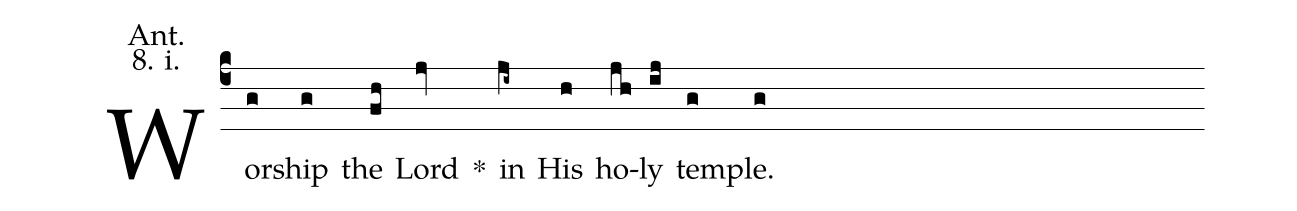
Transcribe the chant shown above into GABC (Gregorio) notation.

annotation: Ant.;
annotation: 8. i.;
%%
(c4) Wor(g)ship(g) the(fh) Lord(jv) <sp>*</sp>() in(ji~) His(h) ho(jh)ly(ij) tem(g)ple.(g)
